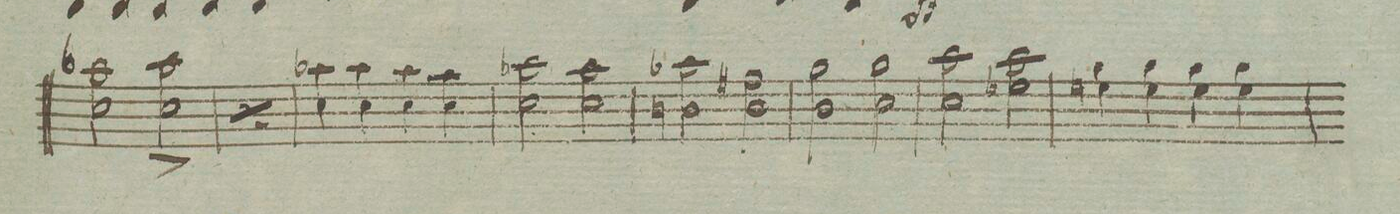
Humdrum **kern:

**kern	**dynam
*I"Violino. 2do	*
*clefG2	*
*k[]	*
*met(c)	*
*M4/4	*
2aa-X 2cc\	.
2aa- 2cc^<\	.
=144	=144
*rep	*
2aa-X 2cc\	.
2aa- 2cc^<\	.
*Xrep	*
=145	=145
4aa-X 4cc\	.
4aa- 4cc\	.
4aa- 4cc\	.
4aa- 4cc\	.
=146	=146
2aa-X 2cc\	.
2aa- 2cc\	.
=147	=147
2aa-X 2bn\	.
2ff#X 2b\	.
=148	=148
2gg 2b\	.
2gg 2b\	.
=149	=149
2aa 2b\	.
2aa 2ee-X\	.
=150	=150
4gg 4een\	.
4gg 4ee\	.
4gg 4ee\	.
4gg 4ee\	.
=151	=151
*-	*-
